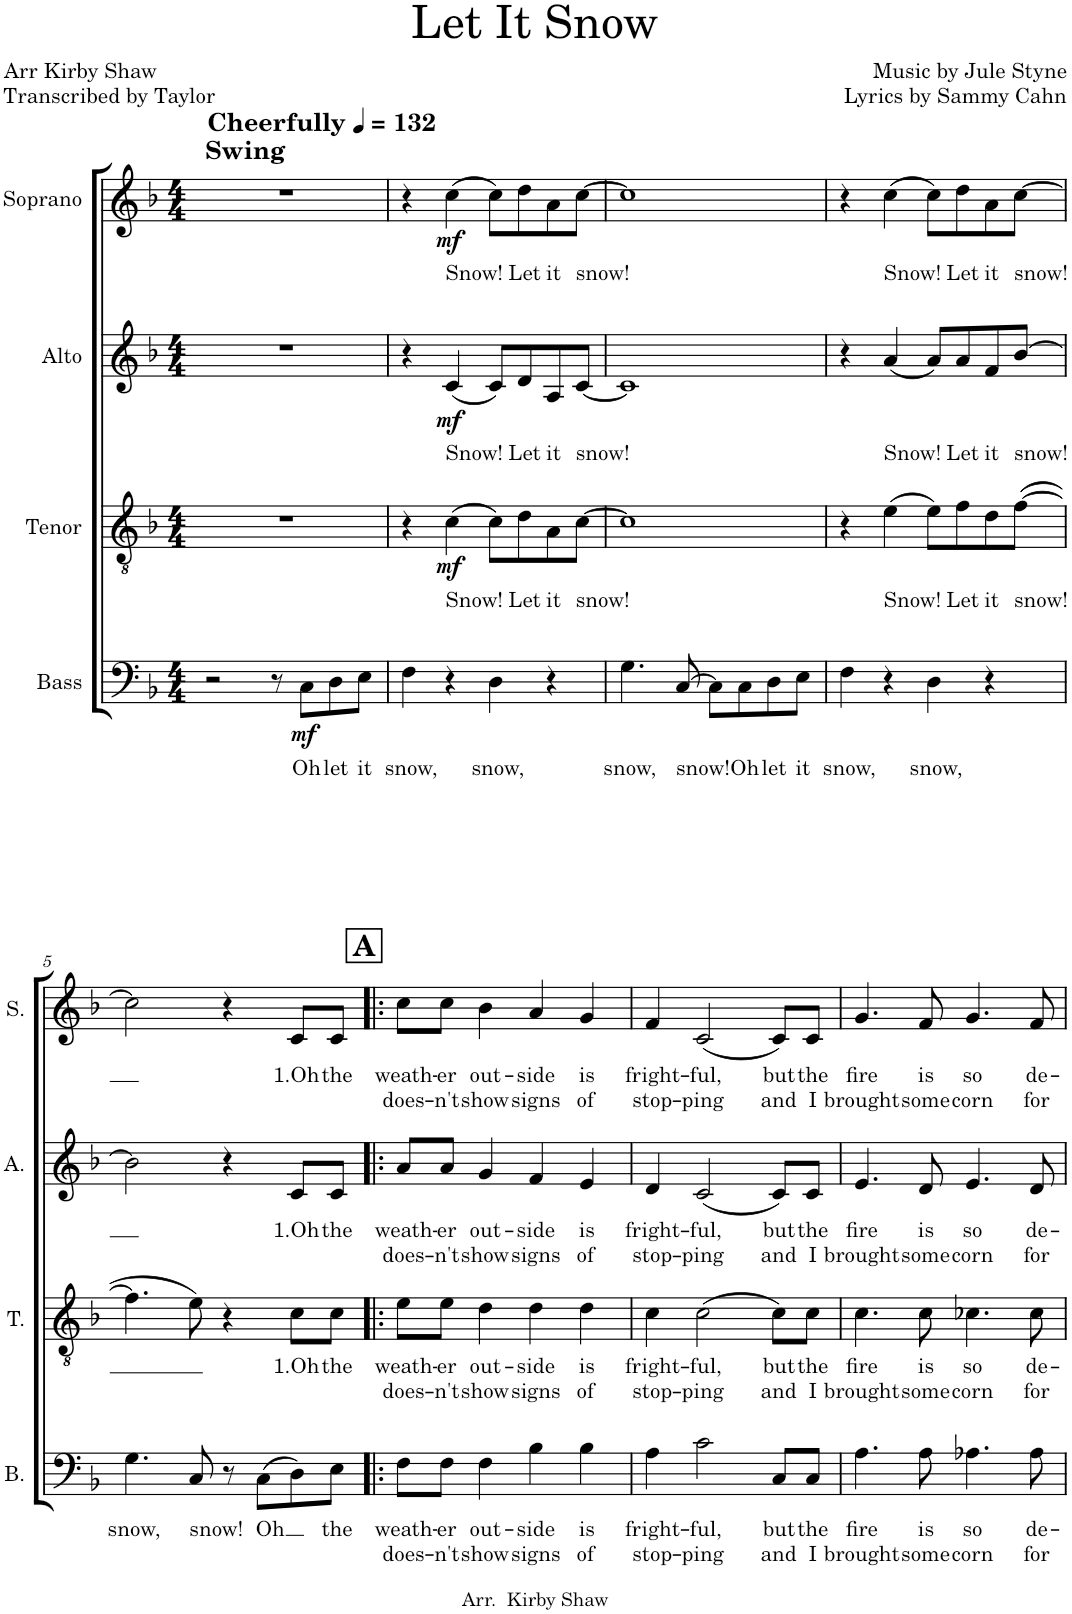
**kern	**text	**text	**dynam	**kern	**text	**text	**dynam	**kern	**text	**text	**dynam	**kern	**text	**text	**dynam
*part4	*part4	*part4	*part4	*part3	*part3	*part3	*part3	*part2	*part2	*part2	*part2	*part1	*part1	*part1	*part1
*staff4	*staff4	*staff4	*staff4	*staff3	*staff3	*staff3	*staff3	*staff2	*staff2	*staff2	*staff2	*staff1	*staff1	*staff1	*staff1
*I"Bass	*	*	*	*I"Tenor	*	*	*	*I"Alto	*	*	*	*I"Soprano	*	*	*
*I'B.	*	*	*	*I'T.	*	*	*	*I'A.	*	*	*	*I'S.	*	*	*
*clefF4	*	*	*	*clefGv2	*	*	*	*clefG2	*	*	*	*clefG2	*	*	*
*k[b-]	*	*	*	*k[b-]	*	*	*	*k[b-]	*	*	*	*k[b-]	*	*	*
*M4/4	*	*	*	*M4/4	*	*	*	*M4/4	*	*	*	*M4/4	*	*	*
*MM132	*	*	*	*MM132	*	*	*	*MM132	*	*	*	*MM132	*	*	*
=1	=1	=1	=1	=1	=1	=1	=1	=1	=1	=1	=1	=1	=1	=1	=1
!	!	!	!	!	!	!	!	!	!	!	!	!LO:TX:a:B:t=Cheerfully	!	!	!
!	!	!	!	!	!	!	!	!	!	!	!	!LO:TX:a:B:t=Swing	!	!	!
2r	.	.	.	1r	.	.	.	1r	.	.	.	1r	.	.	.
8r	.	.	.	.	.	.	.	.	.	.	.	.	.	.	.
!	!LO:LY:b	!	!LO:DY:b	!	!	!	!	!	!	!	!	!	!	!	!
8C\L	Oh	.	mf	.	.	.	.	.	.	.	.	.	.	.	.
!	!LO:LY:b	!	!	!	!	!	!	!	!	!	!	!	!	!	!
8D\	let	.	.	.	.	.	.	.	.	.	.	.	.	.	.
!	!LO:LY:b	!	!	!	!	!	!	!	!	!	!	!	!	!	!
8E\J	it	.	.	.	.	.	.	.	.	.	.	.	.	.	.
=2	=2	=2	=2	=2	=2	=2	=2	=2	=2	=2	=2	=2	=2	=2	=2
!	!LO:LY:b	!	!	!	!	!	!	!	!	!	!	!	!	!	!
4F\	snow,	.	.	4r	.	.	.	4r	.	.	.	4r	.	.	.
!	!	!	!	!	!LO:LY:b	!	!LO:DY:b	!	!LO:LY:b	!	!LO:DY:b	!	!LO:LY:b	!	!LO:DY:b
4r	.	.	.	(4c\	Snow!	.	mf	(4c/	Snow!	.	mf	(4cc\	Snow!	.	mf
!	!LO:LY:b	!	!	!	!	!	!	!	!	!	!	!	!	!	!
4D\	snow,	.	.	8c\L)	.	.	.	8c/L)	.	.	.	8cc\L)	.	.	.
!	!	!	!	!	!LO:LY:b	!	!	!	!LO:LY:b	!	!	!	!LO:LY:b	!	!
.	.	.	.	8d\	Let	.	.	8d/	Let	.	.	8dd\	Let	.	.
!	!	!	!	!	!LO:LY:b	!	!	!	!LO:LY:b	!	!	!	!LO:LY:b	!	!
4r	.	.	.	8A\	it	.	.	8A/	it	.	.	8a\	it	.	.
!	!	!	!	!	!LO:LY:b	!	!	!	!LO:LY:b	!	!	!	!LO:LY:b	!	!
.	.	.	.	[8c\J	snow!	.	.	[8c/J	snow!	.	.	[8cc\J	snow!	.	.
=3	=3	=3	=3	=3	=3	=3	=3	=3	=3	=3	=3	=3	=3	=3	=3
!	!LO:LY:b	!	!	!	!	!	!	!	!	!	!	!	!	!	!
4.G\	snow,	.	.	1c]	.	.	.	1c]	.	.	.	1cc]	.	.	.
!	!LO:LY:b	!	!	!	!	!	!	!	!	!	!	!	!	!	!
[8C/	snow!	.	.	.	.	.	.	.	.	.	.	.	.	.	.
8C\L]	.	.	.	.	.	.	.	.	.	.	.	.	.	.	.
!	!LO:LY:b	!	!	!	!	!	!	!	!	!	!	!	!	!	!
8C\	Oh	.	.	.	.	.	.	.	.	.	.	.	.	.	.
!	!LO:LY:b	!	!	!	!	!	!	!	!	!	!	!	!	!	!
8D\	let	.	.	.	.	.	.	.	.	.	.	.	.	.	.
!	!LO:LY:b	!	!	!	!	!	!	!	!	!	!	!	!	!	!
8E\J	it	.	.	.	.	.	.	.	.	.	.	.	.	.	.
=4	=4	=4	=4	=4	=4	=4	=4	=4	=4	=4	=4	=4	=4	=4	=4
!	!LO:LY:b	!	!	!	!	!	!	!	!	!	!	!	!	!	!
4F\	snow,	.	.	4r	.	.	.	4r	.	.	.	4r	.	.	.
!	!	!	!	!	!LO:LY:b	!	!	!	!LO:LY:b	!	!	!	!LO:LY:b	!	!
4r	.	.	.	(4e\	Snow!	.	.	(4a/	Snow!	.	.	(4cc\	Snow!	.	.
!	!LO:LY:b	!	!	!	!	!	!	!	!	!	!	!	!	!	!
4D\	snow,	.	.	8e\L)	.	.	.	8a/L)	.	.	.	8cc\L)	.	.	.
!	!	!	!	!	!LO:LY:b	!	!	!	!LO:LY:b	!	!	!	!LO:LY:b	!	!
.	.	.	.	8f\	Let	.	.	8a/	Let	.	.	8dd\	Let	.	.
!	!	!	!	!	!LO:LY:b	!	!	!	!LO:LY:b	!	!	!	!LO:LY:b	!	!
4r	.	.	.	8d\	it	.	.	8f/	it	.	.	8a\	it	.	.
!	!	!	!	!	!LO:LY:b	!	!	!	!LO:LY:b	!	!	!	!LO:LY:b	!	!
.	.	.	.	([8f\J	snow!	.	.	[8b-/J	snow!	.	.	[8cc\J	snow!	.	.
!!LO:LB:g=z
=5	=5	=5	=5	=5	=5	=5	=5	=5	=5	=5	=5	=5	=5	=5	=5
!	!LO:LY:b	!	!	!	!	!	!	!	!	!	!	!	!	!	!
4.G\	snow,	.	.	4.f\]	.	.	.	2b-\]	.	.	.	2cc\]	.	.	.
!	!LO:LY:b	!	!	!	!	!	!	!	!	!	!	!	!	!	!
8C/	snow!	.	.	8e\)	.	.	.	.	.	.	.	.	.	.	.
8r	.	.	.	4r	.	.	.	4r	.	.	.	4r	.	.	.
!	!LO:LY:b	!	!	!	!	!	!	!	!	!	!	!	!	!	!
(8C\L	Oh	.	.	.	.	.	.	.	.	.	.	.	.	.	.
!	!	!	!	!	!LO:LY:b	!	!	!	!LO:LY:b	!	!	!	!LO:LY:b	!	!
8D\)	.	.	.	8c\L	1.Oh	.	.	8c/L	1.Oh	.	.	8c/L	1.Oh	.	.
!	!LO:LY:b	!	!	!	!LO:LY:b	!	!	!	!LO:LY:b	!	!	!	!LO:LY:b	!	!
8E\J	the	.	.	8c\J	the	.	.	8c/J	the	.	.	8c/J	the	.	.
!!LO:REH:place=s1:a:B:cj:fs=14:t=A
=6!|:	=6!|:	=6!|:	=6!|:	=6!|:	=6!|:	=6!|:	=6!|:	=6!|:	=6!|:	=6!|:	=6!|:	=6!|:	=6!|:	=6!|:	=6!|:
!	!LO:LY:b	!LO:LY:b	!	!	!LO:LY:b	!LO:LY:b	!	!	!LO:LY:b	!LO:LY:b	!	!	!LO:LY:b	!LO:LY:b	!
8F\L	weath-	does-	.	8e\L	weath-	does-	.	8a/L	weath-	does-	.	8cc\L	weath-	does-	.
!	!LO:LY:b	!LO:LY:b	!	!	!LO:LY:b	!LO:LY:b	!	!	!LO:LY:b	!LO:LY:b	!	!	!LO:LY:b	!LO:LY:b	!
8F\J	-er	-n't	.	8e\J	-er	-n't	.	8a/J	-er	-n't	.	8cc\J	-er	-n't	.
!	!LO:LY:b	!LO:LY:b	!	!	!LO:LY:b	!LO:LY:b	!	!	!LO:LY:b	!LO:LY:b	!	!	!LO:LY:b	!LO:LY:b	!
4F\	out-	show	.	4d\	out-	show	.	4g/	out-	show	.	4b-\	out-	show	.
!	!LO:LY:b	!LO:LY:b	!	!	!LO:LY:b	!LO:LY:b	!	!	!LO:LY:b	!LO:LY:b	!	!	!LO:LY:b	!LO:LY:b	!
4B-\	-side	signs	.	4d\	-side	signs	.	4f/	-side	signs	.	4a/	-side	signs	.
!	!LO:LY:b	!LO:LY:b	!	!	!LO:LY:b	!LO:LY:b	!	!	!LO:LY:b	!LO:LY:b	!	!	!LO:LY:b	!LO:LY:b	!
4B-\	is	of	.	4d\	is	of	.	4e/	is	of	.	4g/	is	of	.
=7	=7	=7	=7	=7	=7	=7	=7	=7	=7	=7	=7	=7	=7	=7	=7
!	!LO:LY:b	!LO:LY:b	!	!	!LO:LY:b	!LO:LY:b	!	!	!LO:LY:b	!LO:LY:b	!	!	!LO:LY:b	!LO:LY:b	!
4A\	fright-	stop-	.	4c\	fright-	stop-	.	4d/	fright-	stop-	.	4f/	fright-	stop-	.
!	!LO:LY:b	!LO:LY:b	!	!	!LO:LY:b	!LO:LY:b	!	!	!LO:LY:b	!LO:LY:b	!	!	!LO:LY:b	!LO:LY:b	!
2c\	-ful,	-ping	.	(2c\	-ful,	-ping	.	(2c/	-ful,	-ping	.	(2c/	-ful,	-ping	.
!	!LO:LY:b	!LO:LY:b	!	!	!LO:LY:b	!LO:LY:b	!	!	!LO:LY:b	!LO:LY:b	!	!	!LO:LY:b	!LO:LY:b	!
8C/L	but	and	.	8c\L)	but	and	.	8c/L)	but	and	.	8c/L)	but	and	.
!	!LO:LY:b	!LO:LY:b	!	!	!LO:LY:b	!LO:LY:b	!	!	!LO:LY:b	!LO:LY:b	!	!	!LO:LY:b	!LO:LY:b	!
8C/J	the	I	.	8c\J	the	I	.	8c/J	the	I	.	8c/J	the	I	.
=8	=8	=8	=8	=8	=8	=8	=8	=8	=8	=8	=8	=8	=8	=8	=8
!	!LO:LY:b	!LO:LY:b	!	!	!LO:LY:b	!LO:LY:b	!	!	!LO:LY:b	!LO:LY:b	!	!	!LO:LY:b	!LO:LY:b	!
4.A\	fire	brought	.	4.c\	fire	brought	.	4.e/	fire	brought	.	4.g/	fire	brought	.
!	!LO:LY:b	!LO:LY:b	!	!	!LO:LY:b	!LO:LY:b	!	!	!LO:LY:b	!LO:LY:b	!	!	!LO:LY:b	!LO:LY:b	!
8A\	is	some	.	8c\	is	some	.	8d/	is	some	.	8f/	is	some	.
!	!LO:LY:b	!LO:LY:b	!	!	!LO:LY:b	!LO:LY:b	!	!	!LO:LY:b	!LO:LY:b	!	!	!LO:LY:b	!LO:LY:b	!
4.A-X\	so	corn	.	4.c-X\	so	corn	.	4.e/	so	corn	.	4.g/	so	corn	.
!	!LO:LY:b	!LO:LY:b	!	!	!LO:LY:b	!LO:LY:b	!	!	!LO:LY:b	!LO:LY:b	!	!	!LO:LY:b	!LO:LY:b	!
8A-\	de-	for	.	8c-\	de-	for	.	8d/	de-	for	.	8f/	de-	for	.
=	=	=	=	=	=	=	=	=	=	=	=	=	=	=	=
*-	*-	*-	*-	*-	*-	*-	*-	*-	*-	*-	*-	*-	*-	*-	*-
